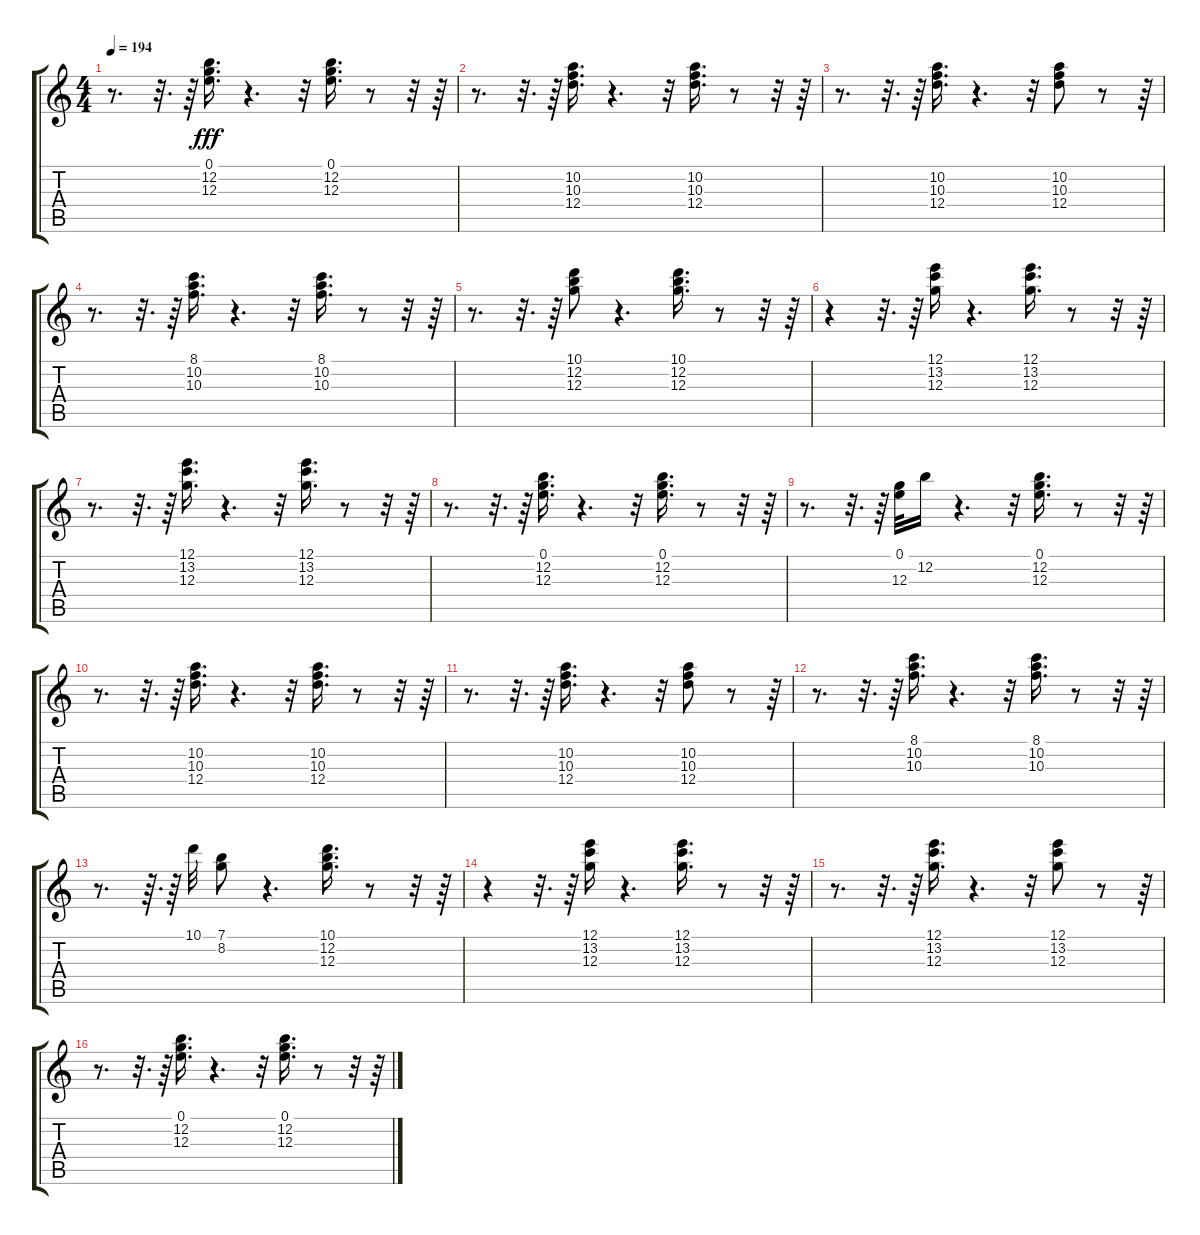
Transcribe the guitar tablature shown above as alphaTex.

\track "" {instrument electricguitarclean}
\staff {score tabs}
\tuning (E4 B3 G3 D3 A2 E2) {hide}
\ts (4 4)
\tempo 194
\clef g2
\ks c
r.8{d dy fff} r.32{d} r.64 (0.1 12.2 12.3).16{d} r.4{d} r.32 (0.1 12.2 12.3).16{d} r.8 r.32 r.64 |
r.8{d} r.32{d} r.64 (10.2 10.3 12.4).16{d} r.4{d} r.32 (10.2 10.3 12.4).16{d} r.8 r.32 r.64 |
r.8{d} r.32{d} r.64 (10.2 10.3 12.4).16{d} r.4{d} r.32 (10.2 10.3 12.4).8 r.8 r.64 |
r.8{d} r.32{d} r.64 (8.1 10.2 10.3).16{d} r.4{d} r.32 (8.1 10.2 10.3).16{d} r.8 r.32 r.64 |
r.8{d} r.32{d} r.64 (10.1 12.2 12.3).8 r.4{d} (10.1 12.2 12.3).16{d} r.8 r.32 r.64 |
r.4 r.32{d} r.64 (12.1 13.2 12.3).16 r.4{d} (12.1 13.2 12.3).16{d} r.8 r.32 r.64 |
r.8{d} r.32{d} r.64 (12.1 13.2 12.3).16{d} r.4{d} r.32 (12.1 13.2 12.3).16{d} r.8 r.32 r.64 |
r.8{d} r.32{d} r.64 (0.1 12.2 12.3).16{d} r.4{d} r.32 (0.1 12.2 12.3).16{d} r.8 r.32 r.64 |
r.8{d} r.32{d} r.64 (0.1 12.3).32 12.2.16 r.4{d} r.32 (0.1 12.2 12.3).16{d} r.8 r.32 r.64 |
r.8{d} r.32{d} r.64 (10.2 10.3 12.4).16{d} r.4{d} r.32 (10.2 10.3 12.4).16{d} r.8 r.32 r.64 |
r.8{d} r.32{d} r.64 (10.2 10.3 12.4).16{d} r.4{d} r.32 (10.2 10.3 12.4).8 r.8 r.64 |
r.8{d} r.32{d} r.64 (8.1 10.2 10.3).16{d} r.4{d} r.32 (8.1 10.2 10.3).16{d} r.8 r.32 r.64 |
r.8{d} r.64{d} r.64 10.1.32 (7.1 8.2).8 r.4{d} (10.1 12.2 12.3).16{d} r.8 r.32 r.64 |
r.4 r.32{d} r.64 (12.1 13.2 12.3).16 r.4{d} (12.1 13.2 12.3).16{d} r.8 r.32 r.64 |
r.8{d} r.32{d} r.64 (12.1 13.2 12.3).16{d} r.4{d} r.32 (12.1 13.2 12.3).8 r.8 r.64 |
r.8{d} r.32{d} r.64 (0.1 12.2 12.3).16{d} r.4{d} r.32 (0.1 12.2 12.3).16{d} r.8 r.32 r.64
